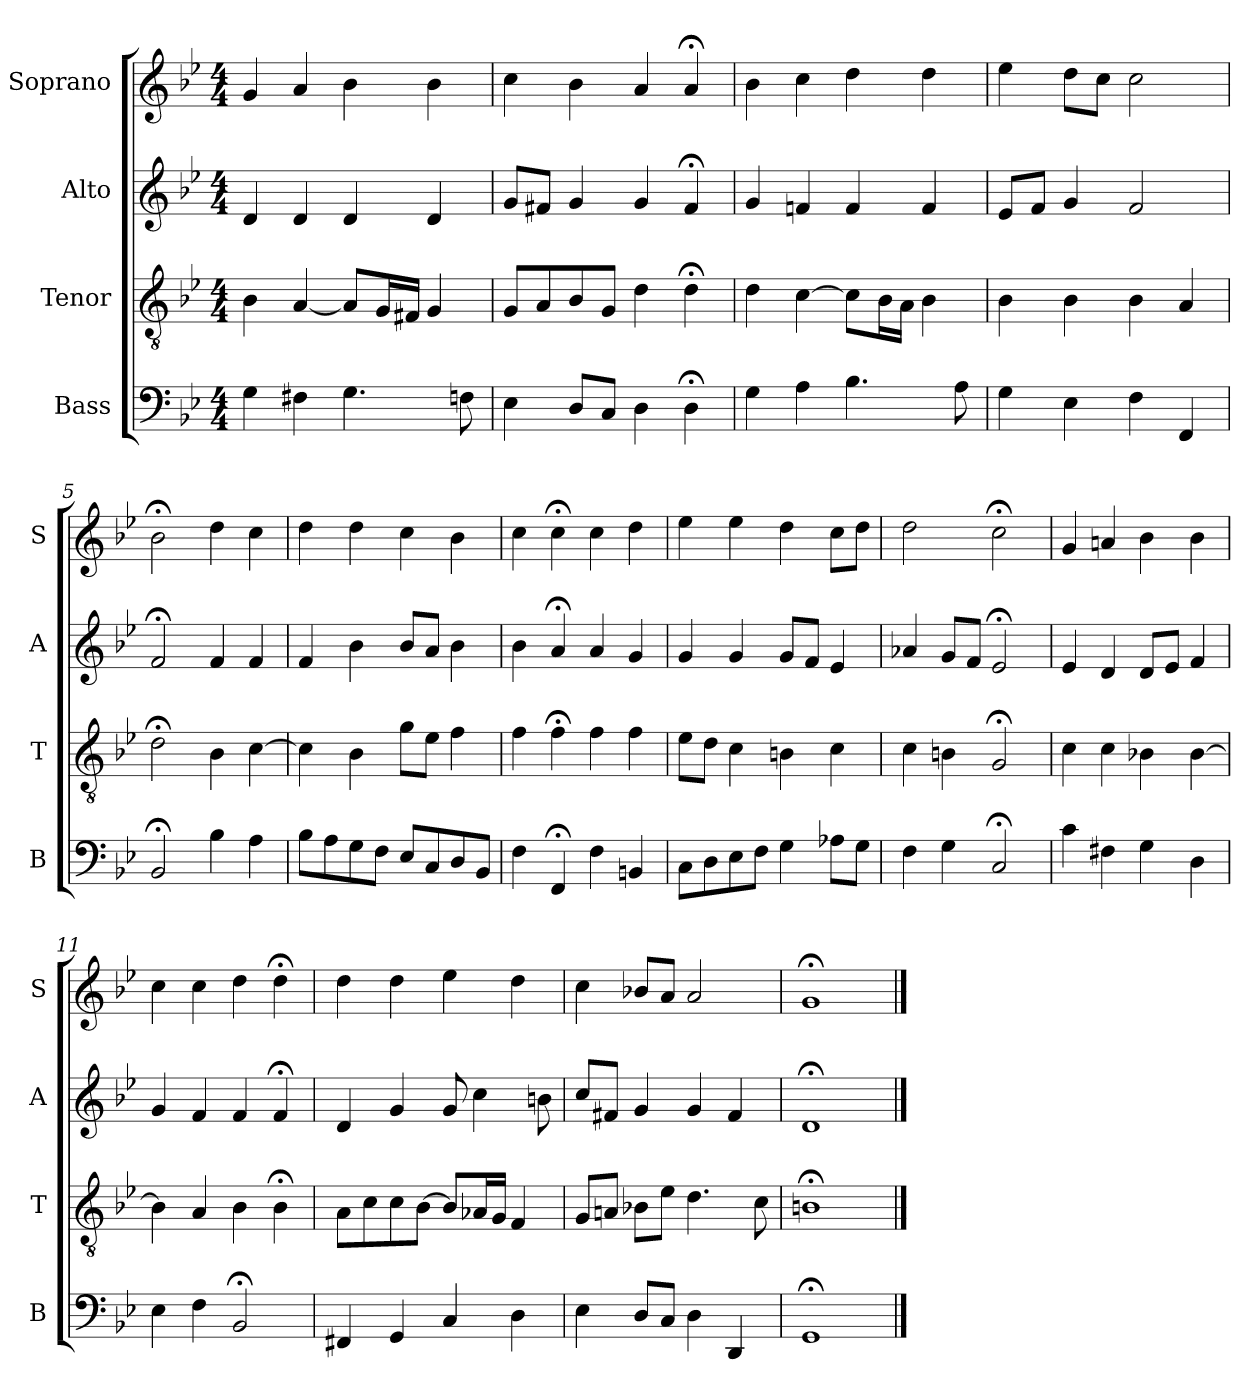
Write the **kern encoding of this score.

**kern	**kern	**kern	**kern
*part4	*part3	*part2	*part1
*staff4	*staff3	*staff2	*staff1
*I"Bass	*I"Tenor	*I"Alto	*I"Soprano
*I'B	*I'T	*I'A	*I'S
*clefF4	*clefGv2	*clefG2	*clefG2
*k[b-e-]	*k[b-e-]	*k[b-e-]	*k[b-e-]
*g:	*g:	*g:	*g:
*M4/4	*M4/4	*M4/4	*M4/4
*MM100	*MM100	*MM100	*MM100
=1	=1	=1	=1
4G	4B-	4d	4g
4F#X	[4A	4d	4a
4.G	8AL]	4d	4b-
.	16GL	.	.
.	16F#XJJ	.	.
.	4G	4d	4b-
8Fn	.	.	.
=2	=2	=2	=2
4E-	8GL	8gL	4cc
.	8A	8f#XJ	.
8DL	8B-	4g	4b-
8CJ	8GJ	.	.
4D	4d	4g	4a
4D;<	4d;<	4f#;<	4a;<
=3	=3	=3	=3
4G	4d	4g	4b-
4A	[4c	4fn	4cc
4.B-	8cL]	4f	4dd
.	16B-L	.	.
.	16AJJ	.	.
.	4B-	4f	4dd
8A	.	.	.
=4	=4	=4	=4
4G	4B-	8e-L	4ee-
.	.	8fJ	.
4E-	4B-	4g	8ddL
.	.	.	8ccJ
4F	4B-	2f	2cc
4FF	4A	.	.
=5	=5	=5	=5
2BB-;<	2d;<	2f;<	2b-;<
4B-	4B-	4f	4dd
4A	[4c	4f	4cc
=6	=6	=6	=6
8B-L	4c]	4f	4dd
8A	.	.	.
8G	4B-	4b-	4dd
8FJ	.	.	.
8E-L	8gL	8b-L	4cc
8C	8e-J	8aJ	.
8D	4f	4b-	4b-
8BB-J	.	.	.
=7	=7	=7	=7
4F	4f	4b-	4cc
4FF;<	4f;<	4a;<	4cc;<
4F	4f	4a	4cc
4BBn	4f	4g	4dd
=8	=8	=8	=8
8CL	8e-L	4g	4ee-
8D	8dJ	.	.
8E-	4c	4g	4ee-
8FJ	.	.	.
4G	4Bn	8gL	4dd
.	.	8fJ	.
8A-XL	4c	4e-	8ccL
8GJ	.	.	8ddJ
=9	=9	=9	=9
4F	4c	4a-X	2dd
4G	4Bn	8gL	.
.	.	8fJ	.
2C;<	2G;<	2e-;<	2cc;<
=10	=10	=10	=10
4c	4c	4e-	4g
4F#X	4c	4d	4an
4G	4B-X	8dL	4b-
.	.	8e-J	.
4D	[4B-	4f	4b-
=11	=11	=11	=11
4E-	4B-]	4g	4cc
4F	4A	4f	4cc
2BB-;<	4B-	4f	4dd
.	4B-;<	4f;<	4dd;<
=12	=12	=12	=12
4FF#X	8AL	4d	4dd
.	8c	.	.
4GG	8c	4g	4dd
.	[8B-J	.	.
4C	8B-L]	8g	4ee-
.	16A-XL	4cc	.
.	16GJJ	.	.
4D	4F	.	4dd
.	.	8bn	.
=13	=13	=13	=13
4E-	8GL	8ccL	4cc
.	8AnJ	8f#XJ	.
8DL	8B-XL	4g	8b-XL
8CJ	8e-J	.	8aJ
4D	4.d	4g	2a
4DD	.	4f#	.
.	8c	.	.
=14	=14	=14	=14
1GG;<	1Bn;<	1d;<	1g;<
==	==	==	==
*-	*-	*-	*-
